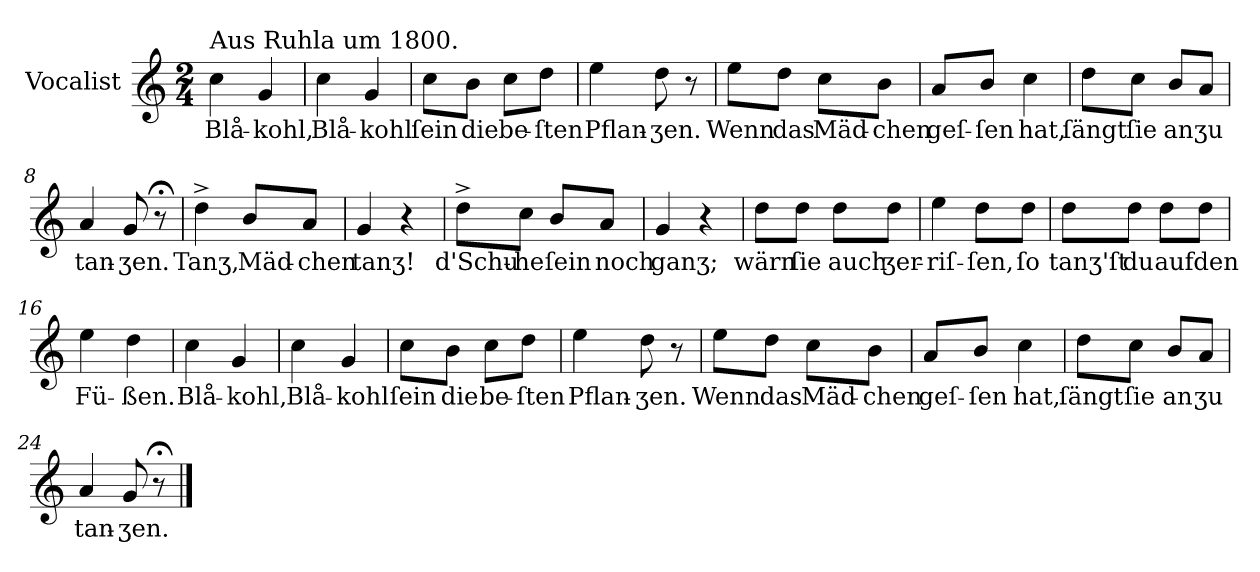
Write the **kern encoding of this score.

**kern	**text
*part1	*part1
*staff1	*staff1
*I"Vocalist	*
*k[]	*
*C:	*
*M2/4	*
=1	=1
!LO:TX:a:t=Aus Ruhla um 1800.	!
4cc	Blå-
4g	-kohl,
=2	=2
4cc	Blå-
4g	-kohl
=3	=3
8ccL	ſein
8bJ	die
8ccL	be-
8ddJ	-ſten
=4	=4
4ee	Pflan-
8dd	-ʒen.
8r	.
=5	=5
8eeL	Wenn
8ddJ	das
8ccL	Mäd-
8bJ	-chen
=6	=6
8aL	geſ-
8bJ	-ſen
4cc	hat,
=7	=7
8ddL	ſängt
8ccJ	ſie
8bL	an
8aJ	ʒu
=8	=8
4a	tan-
8g	-ʒen.
8r;<	.
=9	=9
4dd^	Tanʒ,
8bL	Mäd-
8aJ	-chen
=10	=10
4g	tanʒ!
4r	.
=11	=11
8dd^L	d'Schu-
8ccJ	-he
8bL	ſein
8aJ	noch
=12	=12
4g	ganʒ;
4r	.
=13	=13
8ddL	wärn
8ddJ	ſie
8ddL	auch
8ddJ	ʒer-
=14	=14
4ee	-riſ-
8ddL	-ſen,
8ddJ	ſo
=15	=15
8ddL	tanʒ'ſt
8ddJ	du
8ddL	auf
8ddJ	den
=16	=16
4ee	Fü-
4dd	-ßen.
=17	=17
4cc	Blå-
4g	-kohl,
=18	=18
4cc	Blå-
4g	-kohl
=19	=19
8ccL	ſein
8bJ	die
8ccL	be-
8ddJ	-ſten
=20	=20
4ee	Pflan-
8dd	-ʒen.
8r	.
=21	=21
8eeL	Wenn
8ddJ	das
8ccL	Mäd-
8bJ	-chen
=22	=22
8aL	geſ-
8bJ	-ſen
4cc	hat,
=23	=23
8ddL	ſängt
8ccJ	ſie
8bL	an
8aJ	ʒu
=24	=24
4a	tan-
8g	-ʒen.
8r;<	.
==	==
*-	*-
